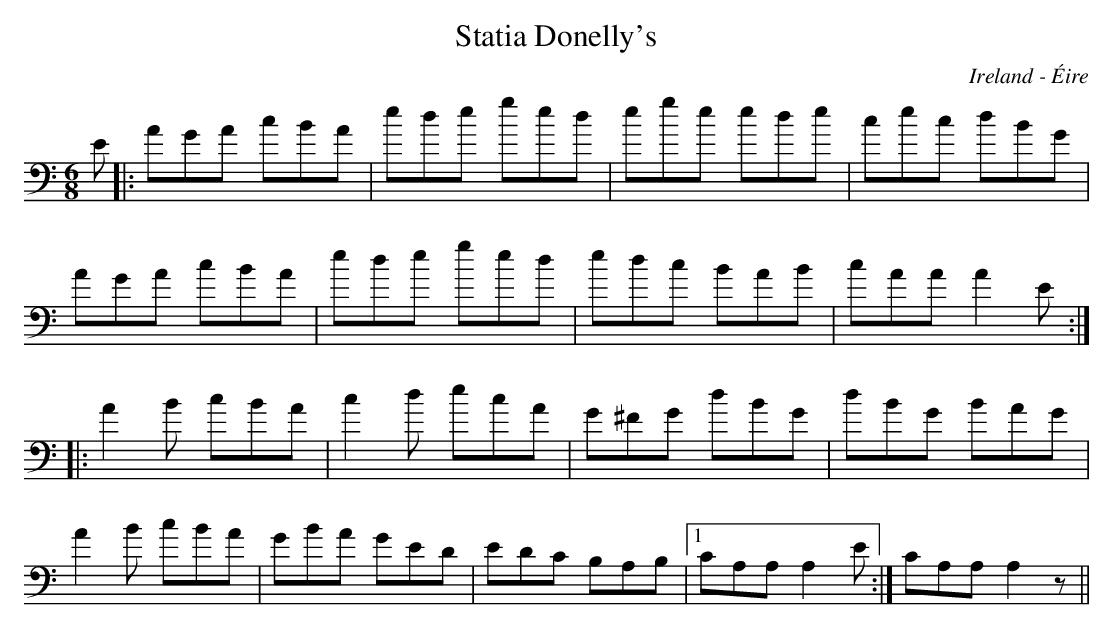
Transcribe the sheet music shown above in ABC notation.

X:1
T:Statia Donelly's
O:Ireland - Éire
M:6/8
L:1/8
K:C bass
E |: AGA cBA | ede ged | ege ede | cec dBG |
     AGA cBA | ede ged | edc BAB | cAA A2 E :|
  |: A2B cBA | c2d ecA | G^FG dBG | dBG BAG |
     A2B cBA | GBA GED | EDC B,A,B,|1 CA,A,A,2 E :| CA,A,A,2 z ||
